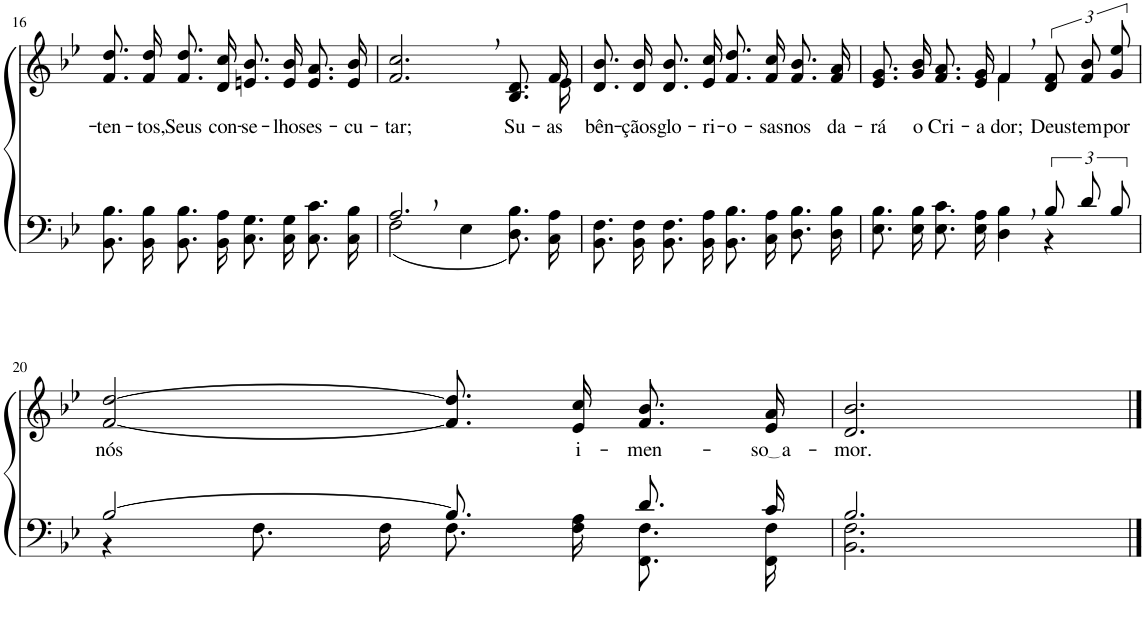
**kern	**kern	**text
*part2	*part1	*part1
*staff2	*staff1	*staff1
*I"Parte III e IV	*I"Parte I e II	*
!!LO:PB:g=z
*clefF4	*clefG2	*
*k[b-e-]	*k[b-e-]	*
*M4/4	*M4/4	*
=16	=16	=16
!	!	!LO:LY:b
8.BB-\ 8.B-\L	8.f/ 8.dd/L	ten-
!	!	!LO:LY:b
16BB-\ 16B-\Jk	16f/ 16dd/Jk	tos,
!	!	!LO:LY:b
8.BB-\ 8.B-\L	8.f/ 8.dd/L	Seus
!	!	!LO:LY:b
16BB-\ 16A\Jk	16d/ 16cc/Jk	con-
!	!	!LO:LY:b
8.C\ 8.G\L	8.en/ 8.b-/L	-se-
!	!	!LO:LY:b
16C\ 16G\Jk	16e/ 16b-/Jk	-lhos
!	!	!LO:LY:b
8.C\ 8.c\L	8.e/ 8.a/L	es-
!	!	!LO:LY:b
16C\ 16B-\Jk	16e/ 16b-/Jk	-cu-
=17	=17	=17
*^	*	*
!	!	!	!LO:LY:b
*	*	*^	*
2.A,/	(2F\	2.f/, 2.cc/,	2...ryy	-tar;
.	4E-\	.	.	.
!	!	!	!	!LO:LY:b
4ryy	8.D\ 8.B-\L)	8.B-/ 8.d/L	.	Su-
!	!	!	!	!LO:LY:b
.	16C\ 16A\Jk	16f/Jk	16e-\	-as
=18	=18	=18	=18	=18
!	!	!	!	!LO:LY:b
*v	*v	*	*	*
*	*v	*v	*
8.BB-\ 8.F\L	8.d/ 8.b-/L	bên-
!	!	!LO:LY:b
16BB-\ 16F\Jk	16d/ 16b-/Jk	-çãos
!	!	!LO:LY:b
8.BB-\ 8.F\L	8.d/ 8.b-/L	glo-
!	!	!LO:LY:b
16BB-\ 16A\Jk	16e-/ 16cc/Jk	-ri-
!	!	!LO:LY:b
8.BB-\ 8.B-\L	8.f/ 8.dd/L	-o-
!	!	!LO:LY:b
16C\ 16A\Jk	16f/ 16cc/Jk	-sas
!	!	!LO:LY:b
8.D\ 8.B-\L	8.f/ 8.b-/L	nos
!	!	!LO:LY:b
16D\ 16B-\Jk	16f/ 16a/Jk	da-
=19	=19	=19
*^	*	*
!	!	!	!LO:LY:b
*	*	*^	*
2.ryy	8.E-\ 8.B-\L	8.e-/ 8.g/L	2ryy	-rá
!	!	!	!	!LO:LY:b
.	16E-\ 16B-\Jk	16g/ 16b-/Jk	.	o
!	!	!	!	!LO:LY:b
.	8.E-\ 8.c\L	8.f/ 8.a/L	.	Cri-
!	!	!	!	!LO:LY:b
.	16E-\ 16A\Jk	16e-/ 16g/Jk	.	-a-
!	!	!	!	!LO:LY:b
.	4D\ 4B-\	4f,/	4f\	-dor;
!	!	!	!	!LO:LY:b
12B-/L	4r	12d/ 12f/L	4ryy	Deus
!	!	!	!	!LO:LY:b
12d/	.	12f/ 12b-/	.	tem
!	!	!	!	!LO:LY:b
12B-/J	.	12g/ 12ee-/J	.	por
*	*	*v	*v	*
!!LO:LB:g=z
=20	=20	=20	=20
!	!	!	!LO:LY:b
[2B-/	4r	[2f/ [2dd/	nós
.	8.F\L	.	.
.	16F\Jk	.	.
8.B-/]	8.F\L	8.f]/ 8.dd]/L	.
!	!	!	!LO:LY:b
16ryy	16F\ 16A\Jk	16e-/ 16cc/Jk	i-
!	!	!	!LO:LY:b
8.d/L	8.FF/ 8.F/L	8.f/ 8.b-/L	-men-
!	!	!	!LO:LY:b
16c/Jk	16FF/ 16F/Jk	16e-/ 16a/Jk	so a
=21	=21	=21	=21
!	!	!	!LO:LY:b
2.B-/	2.BB-\ 2.F\	2.d/ 2.b-/	-mor.
*v	*v	*	*
==	==	==
*-	*-	*-
